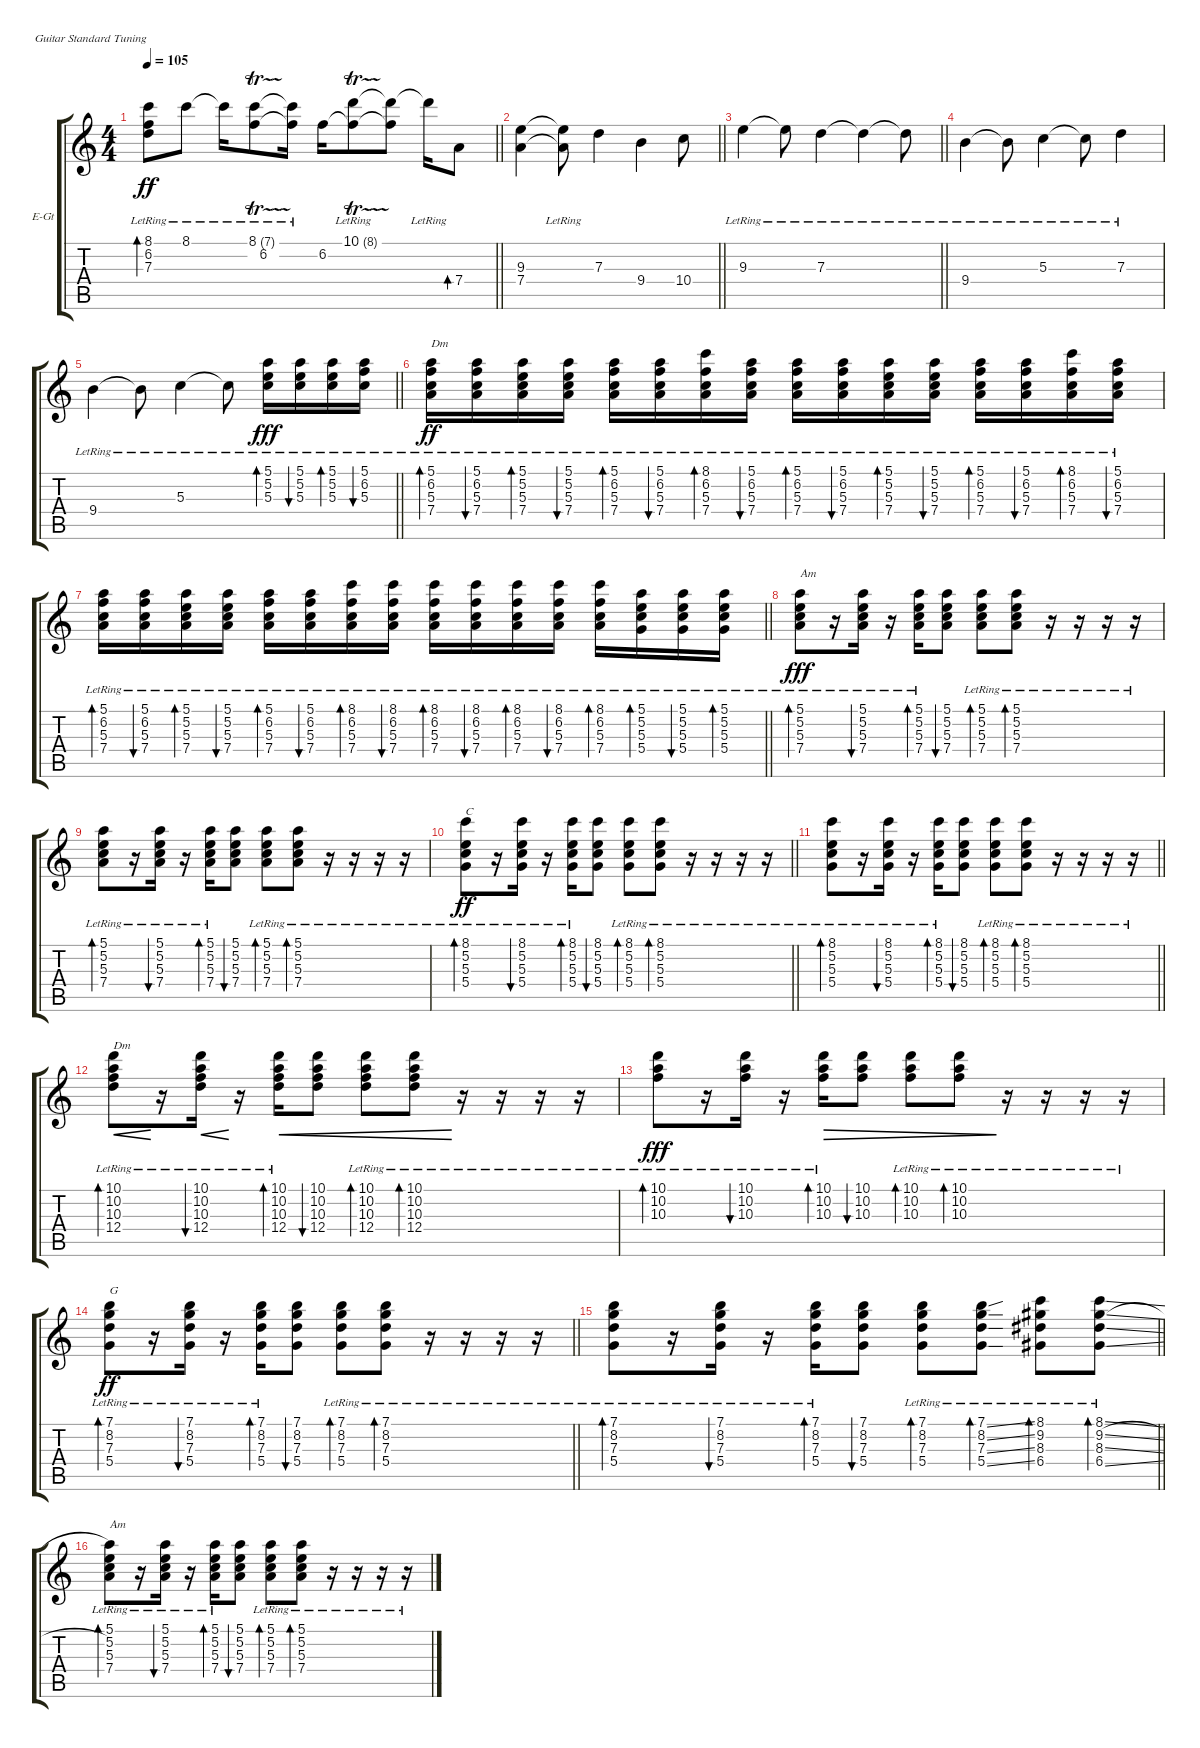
\bracketExtendMode groupsimilarinstruments
\firstSystemTrackNameOrientation horizontal
\otherSystemsTrackNameOrientation horizontal
\track ("Лидер Ю.Каспарян" "E-Gt") {instrument electricguitarclean}
\staff {score tabs}
\tuning (E4 B3 G3 D3 A2 E2)
\ts (4 4)
\tempo 105
\clef g2
\barLineRight lightlight
\ks c
(6.2{lr} 7.3{lr} 8.1).8{bd 120 dy ff} 8.1{lr}.8 8.1{lr t}.16 (8.1{tr (7 16) lr} 6.2).8 (8.1{lr t} 6.2{t}).16 6.2.16 (10.1{tr (8 16) lr} 6.2{t}).8 (10.1{t} 6.2{t}).8 10.1{lr t}.16 7.4.8{bd 58} |
\barLineRight lightlight
(7.4 9.3).4 (9.3{lr t} 7.4{t}).8 7.3.4 9.4.4 10.4.8 |
\barLineRight lightlight
9.3{lr}.4 9.3{lr t}.8 7.3{lr}.4 7.3{lr t}.4 7.3{lr t}.8 |
9.4{lr}.4 9.4{lr t}.8 5.3{lr}.4 5.3{lr t}.8 7.3{lr}.4 |
\barLineRight lightlight
9.4{lr}.4 9.4{lr t}.8 5.3{lr}.4 5.3{lr t}.8 (5.1{lr} 5.2{lr} 5.3{lr}).16{bd 30 dy fff} (5.1{lr} 5.2{lr} 5.3{lr}).16{bu 30} (5.1{lr} 5.2{lr} 5.3{lr}).16{bd 60} (5.1{lr} 6.2{lr} 5.3{lr}).16{bu 60} |
(5.1{lr} 6.2{lr} 5.3{lr} 7.4).16{bd 30 txt "Dm" dy ff} (5.1{lr} 6.2{lr} 5.3{lr} 7.4{lr}).16{bu 30} (5.1{lr} 5.2{lr} 5.3{lr} 7.4{lr}).16{bd 30} (5.1{lr} 5.2{lr} 5.3{lr} 7.4{lr}).16{bu 30} (5.1{lr} 6.2{lr} 5.3{lr} 7.4{lr}).16{bd 30} (5.1{lr} 6.2{lr} 5.3{lr} 7.4{lr}).16{bu 30} (8.1{lr} 6.2{lr} 5.3{lr} 7.4{lr}).16{bd 30} (5.1{lr} 6.2{lr} 5.3{lr} 7.4{lr}).16{bu 30} (5.1{lr} 6.2{lr} 5.3{lr} 7.4{lr}).16{bd 30} (5.1{lr} 6.2{lr} 5.3{lr} 7.4{lr}).16{bu 30} (5.1{lr} 5.2{lr} 5.3{lr} 7.4{lr}).16{bd 30} (5.1{lr} 5.2{lr} 5.3{lr} 7.4{lr}).16{bu 30} (5.1{lr} 6.2{lr} 5.3{lr} 7.4{lr}).16{bd 30} (5.1{lr} 6.2{lr} 5.3{lr} 7.4{lr}).16{bu 30} (8.1{lr} 6.2{lr} 5.3{lr} 7.4{lr}).16{bd 30} (5.1{lr} 6.2{lr} 5.3{lr} 7.4{lr}).16{bu 30} |
\barLineRight lightlight
(5.1{lr} 6.2{lr} 5.3{lr} 7.4{lr}).16{bd 30} (5.1{lr} 6.2{lr} 5.3{lr} 7.4{lr}).16{bu 30} (5.1{lr} 5.2{lr} 5.3{lr} 7.4{lr}).16{bd 30} (5.1{lr} 5.2{lr} 5.3{lr} 7.4{lr}).16{bu 30} (5.1{lr} 6.2{lr} 5.3{lr} 7.4{lr}).16{bd 30} (5.1{lr} 6.2{lr} 5.3{lr} 7.4{lr}).16{bu 30} (8.1{lr} 6.2{lr} 5.3{lr} 7.4{lr}).16{bd 30} (8.1{lr} 6.2{lr} 5.3{lr} 7.4{lr}).16{bu 30} (8.1{lr} 6.2{lr} 5.3{lr} 7.4{lr}).16{bd 30} (8.1{lr} 6.2{lr} 5.3{lr} 7.4{lr}).16{bu 30} (8.1{lr} 6.2{lr} 5.3{lr} 7.4{lr}).16{bd 30} (8.1{lr} 6.2{lr} 5.3{lr} 7.4{lr}).16{bu 30} (8.1{lr} 6.2{lr} 5.3{lr} 7.4{lr}).16{bd 30} (5.1{lr} 5.2{lr} 5.3{lr} 5.4{lr}).16{bd 30} (5.1{lr} 5.2{lr} 5.3{lr} 5.4{lr}).16{bu 30} (5.1{lr} 5.2{lr} 5.3{lr} 5.4{lr}).16{bd 30} |
(5.1{lr} 5.2{lr} 5.3{lr} 7.4).8{bd 30 txt "Am" dy fff} r.16 (5.1{lr} 5.2{lr} 5.3{lr} 7.4{lr}).16{bu 30} r.16 (5.1{lr} 5.2{lr} 5.3{lr} 7.4{lr}).16{bd 30} (5.1 5.2 5.3 7.4).8{bu 30} (5.1{lr} 5.2{lr} 5.3{lr} 7.4{lr}).8{bd 30} (5.1{lr} 5.2{lr} 5.3{lr} 7.4{lr}).8{bd 30} r.16 r.16 r.16 r.16 |
(5.1{lr} 5.2{lr} 5.3{lr} 7.4).8{bd 30} r.16 (5.1{lr} 5.2{lr} 5.3{lr} 7.4{lr}).16{bu 30} r.16 (5.1{lr} 5.2{lr} 5.3{lr} 7.4{lr}).16{bd 30} (5.1 5.2 5.3 7.4).8{bu 30} (5.1{lr} 5.2{lr} 5.3{lr} 7.4{lr}).8{bd 30} (5.1{lr} 5.2{lr} 5.3{lr} 7.4{lr}).8{bd 30} r.16 r.16 r.16 r.16 |
\barLineRight lightlight
(8.1{lr} 5.2{lr} 5.3{lr} 5.4).8{bd 30 txt "C" dy ff} r.16 (8.1{lr} 5.2{lr} 5.3{lr} 5.4{lr}).16{bu 30} r.16 (8.1{lr} 5.2{lr} 5.3{lr} 5.4{lr}).16{bd 30} (8.1 5.2 5.3 5.4).8{bu 30} (8.1{lr} 5.2{lr} 5.3{lr} 5.4{lr}).8{bd 30} (8.1{lr} 5.2{lr} 5.3{lr} 5.4{lr}).8{bd 30} r.16 r.16 r.16 r.16 |
\barLineRight lightlight
(8.1{lr} 5.2{lr} 5.3{lr} 5.4).8{bd 30} r.16 (8.1{lr} 5.2{lr} 5.3{lr} 5.4{lr}).16{bu 30} r.16 (8.1{lr} 5.2{lr} 5.3{lr} 5.4{lr}).16{bd 30} (8.1 5.2 5.3 5.4).8{bu 30} (8.1{lr} 5.2{lr} 5.3{lr} 5.4{lr}).8{bd 30} (8.1{lr} 5.2{lr} 5.3{lr} 5.4{lr}).8{bd 30} r.16 r.16 r.16 r.16 |
(10.1{lr} 10.2{lr} 10.3{lr} 12.4).8{bd 30 txt "Dm" cre} r.16 (10.1{lr} 10.2{lr} 10.3{lr} 12.4{lr}).16{bu 30 cre} r.16 (10.1{lr} 10.2{lr} 10.3{lr} 12.4{lr}).16{bd 30 cre} (10.1 10.2 10.3 12.4).8{bu 30 cre} (10.1{lr} 10.2{lr} 10.3{lr} 12.4).8{bd 30 cre} (10.1{lr} 10.2{lr} 10.3{lr} 12.4{lr}).8{bd 30 cre} r.16 r.16 r.16 r.16 |
(10.1{lr} 10.2{lr} 10.3{lr}).8{bd 30 dy fff} r.16 (10.1{lr} 10.2{lr} 10.3{lr}).16{bu 30} r.16 (10.1{lr} 10.2{lr} 10.3{lr}).16{bd 30 dec} (10.1 10.2 10.3).8{bu 30 dec} (10.1{lr} 10.2{lr} 10.3{lr}).8{bd 30 dec} (10.1{lr} 10.2{lr} 10.3{lr}).8{bd 30 dec} r.16 r.16 r.16 r.16 |
\barLineRight lightlight
(7.1{lr} 8.2{lr} 7.3{lr} 5.4).8{bd 30 txt "G" dy ff} r.16 (7.1{lr} 8.2{lr} 7.3{lr} 5.4{lr}).16{bu 30} r.16 (7.1{lr} 8.2{lr} 7.3{lr} 5.4{lr}).16{bd 30} (7.1 8.2 7.3 5.4).8{bu 30} (7.1{lr} 8.2{lr} 7.3{lr} 5.4{lr}).8{bd 30} (7.1{lr} 8.2{lr} 7.3{lr} 5.4{lr}).8{bd 30} r.16 r.16 r.16 r.16 |
\barLineRight lightlight
(7.1{lr} 8.2{lr} 7.3{lr} 5.4).8{bd 30} r.16 (7.1{lr} 8.2{lr} 7.3{lr} 5.4{lr}).16{bu 30} r.16 (7.1{lr} 8.2{lr} 7.3{lr} 5.4{lr}).16{bd 30} (7.1 8.2 7.3 5.4).8{bu 30} (7.1{lr} 8.2{lr} 7.3{lr} 5.4{lr}).8{bd 30} (7.1{ss lr} 8.2{ss lr} 7.3{ss lr} 5.4{ss lr}).8{bd 30} (8.1{lr} 9.2{lr} 8.3{lr} 6.4{lr}).8{bd 30} (8.1{ss lr} 9.2{sl lr} 8.3{ss lr} 6.4{ss lr}).8{bd 30} |
(5.1{lr} 5.2{lr} 5.3{lr} 7.4).8{bd 30 txt "Am"} r.16 (5.1{lr} 5.2{lr} 5.3{lr} 7.4{lr}).16{bu 30} r.16 (5.1{lr} 5.2{lr} 5.3{lr} 7.4{lr}).16{bd 30} (5.1 5.2 5.3 7.4).8{bu 30} (5.1{lr} 5.2{lr} 5.3{lr} 7.4{lr}).8{bd 30} (5.1{lr} 5.2{lr} 5.3{lr} 7.4{lr}).8{bd 30} r.16 r.16 r.16 r.16
